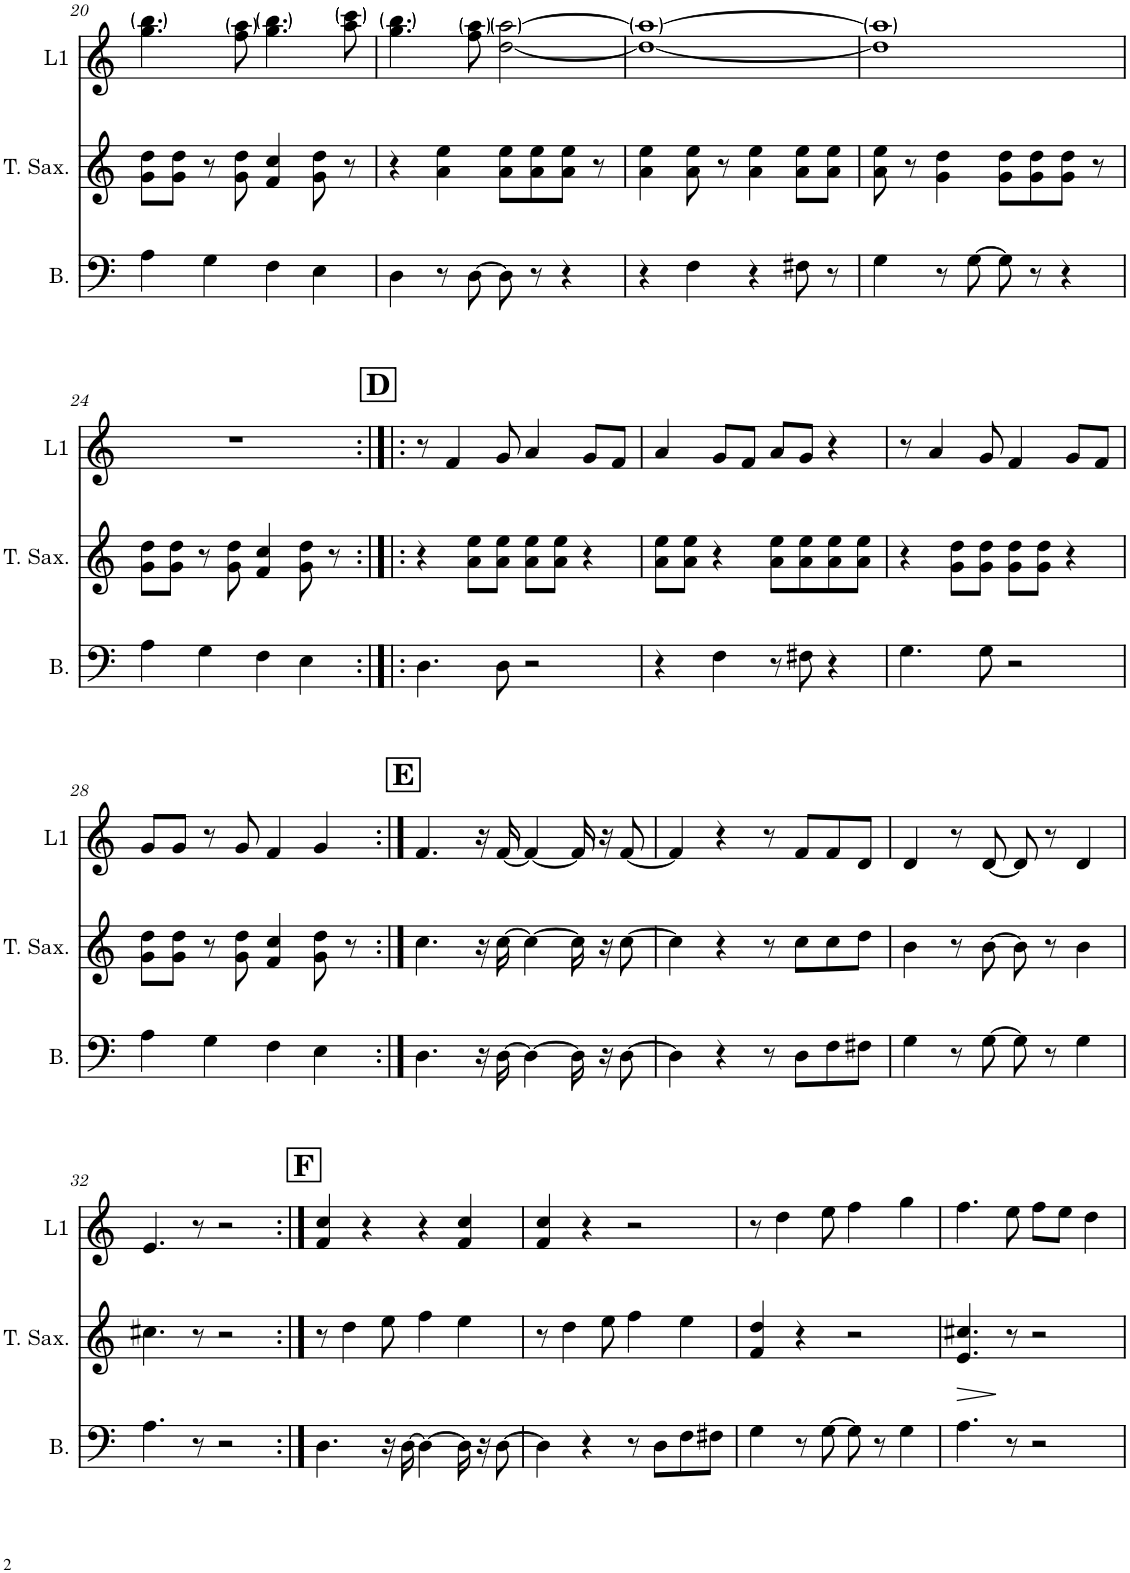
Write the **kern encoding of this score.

**kern	**kern	**dynam	**kern
*part3	*part2	*part2	*part1
*staff3	*staff2	*staff2	*staff1
*I"Bass	*I"Tenor Saxophone	*	*I"Lead 1
*I'B.	*I'T. Sax.	*	*I'L1
!!LO:PB:g=z
*clefF4	*clefG2	*	*clefG2
*	*Trd8c14	*	*Trd1c2
*k[]	*k[]	*	*k[]
*M4/4	*M4/4	*	*M4/4
=20	=20	=20	=20
4A\	8g\ 8dd\L	.	4.gg\ 4.bb\
.	8g\ 8dd\J	.	.
4G\	8r	.	.
.	8g\ 8dd\	.	8ff\ 8aa\
4F\	4f/ 4cc/	.	4.gg\ 4.bb\
4E\	8g\ 8dd\	.	.
.	8r	.	8aa\ 8ccc\
=21	=21	=21	=21
4D\	4r	.	4.gg\ 4.bb\
8r	4a\ 4ee\	.	.
[8D\	.	.	8ff\ 8aa\
8D\]	8a\ 8ee\L	.	[2dd\ [2aa\
8r	8a\ 8ee\	.	.
4r	8a\ 8ee\J	.	.
.	8r	.	.
=22	=22	=22	=22
4r	4a\ 4ee\	.	1dd_ 1aa_
4F\	8a\ 8ee\	.	.
.	8r	.	.
4r	4a\ 4ee\	.	.
8F#X\	8a\ 8ee\L	.	.
8r	8a\ 8ee\J	.	.
=23	=23	=23	=23
4G\	8a\ 8ee\	.	1dd] 1aa]
.	8r	.	.
8r	4g\ 4dd\	.	.
[8G\	.	.	.
8G\]	8g\ 8dd\L	.	.
8r	8g\ 8dd\	.	.
4r	8g\ 8dd\J	.	.
.	8r	.	.
!!LO:LB:g=z
=24	=24	=24	=24
4A\	8g\ 8dd\L	.	1r
.	8g\ 8dd\J	.	.
4G\	8r	.	.
.	8g\ 8dd\	.	.
4F\	4f/ 4cc/	.	.
4E\	8g\ 8dd\	.	.
.	8r	.	.
!!LO:REH:place=s1:a:B:cj:fs=14:t=D
=25:|!|:	=25:|!|:	=25:|!|:	=25:|!|:
4.D\	4r	.	8r
.	.	.	4f/
.	8a\ 8ee\L	.	.
8D\	8a\ 8ee\J	.	8g/
2r	8a\ 8ee\L	.	4a/
.	8a\ 8ee\J	.	.
.	4r	.	8g/L
.	.	.	8f/J
=26	=26	=26	=26
4r	8a\ 8ee\L	.	4a/
.	8a\ 8ee\J	.	.
4F\	4r	.	8g/L
.	.	.	8f/J
8r	8a\ 8ee\L	.	8a/L
8F#X\	8a\ 8ee\	.	8g/J
4r	8a\ 8ee\	.	4r
.	8a\ 8ee\J	.	.
=27	=27	=27	=27
4.G\	4r	.	8r
.	.	.	4a/
.	8g\ 8dd\L	.	.
8G\	8g\ 8dd\J	.	8g/
2r	8g\ 8dd\L	.	4f/
.	8g\ 8dd\J	.	.
.	4r	.	8g/L
.	.	.	8f/J
!!LO:LB:g=z
=28	=28	=28	=28
4A\	8g\ 8dd\L	.	8g/L
.	8g\ 8dd\J	.	8g/J
4G\	8r	.	8r
.	8g\ 8dd\	.	8g/
4F\	4f/ 4cc/	.	4f/
4E\	8g\ 8dd\	.	4g/
.	8r	.	.
!!LO:REH:place=s1:a:B:cj:fs=14:t=E
=29:|!	=29:|!	=29:|!	=29:|!
4.D\	4.cc\	.	4.f/
16r	16r	.	16r
[16D\	[16cc\	.	[16f/
4D\_	4cc\_	.	4f/_
16D\]	16cc\]	.	16f/]
16r	16r	.	16r
[8D\	[8cc\	.	[8f/
=30	=30	=30	=30
4D\]	4cc\]	.	4f/]
4r	4r	.	4r
8r	8r	.	8r
8D\L	8cc\L	.	8f/L
8F\	8cc\	.	8f/
8F#X\J	8dd\J	.	8d/J
=31	=31	=31	=31
4G\	4b\	.	4d/
8r	8r	.	8r
[8G\	[8b\	.	[8d/
8G\]	8b\]	.	8d/]
8r	8r	.	8r
4G\	4b\	.	4d/
!!LO:LB:g=z
=32	=32	=32	=32
4.A\	4.cc#X\	.	4.e/
8r	8r	.	8r
2r	2r	.	2r
!!LO:REH:place=s1:a:B:cj:fs=14:t=F
=33:|!	=33:|!	=33:|!	=33:|!
4.D\	8r	.	4f/ 4cc/
.	4dd\	.	.
.	.	.	4r
16r	8ee\	.	.
[16D\	.	.	.
4D\_	4ff\	.	4r
16D\]	4ee\	.	4f/ 4cc/
16r	.	.	.
[8D\	.	.	.
=34	=34	=34	=34
4D\]	8r	.	4f/ 4cc/
.	4dd\	.	.
4r	.	.	4r
.	8ee\	.	.
8r	4ff\	.	2r
8D\L	.	.	.
8F\	4ee\	.	.
8F#X\J	.	.	.
=35	=35	=35	=35
4G\	4f/ 4dd/	.	8r
.	.	.	4dd\
8r	4r	.	.
[8G\	.	.	8ee\
8G\]	2r	.	4ff\
8r	.	.	.
4G\	.	.	4gg\
=36	=36	=36	=36
!	!	!LO:HP:b	!
4.A\	4.e/ 4.cc#X/	>	4.ff\
8r	8r	]	8ee\
2r	2r	.	8ff\L
.	.	.	8ee\J
.	.	.	4dd\
=	=	=	=
*-	*-	*-	*-
